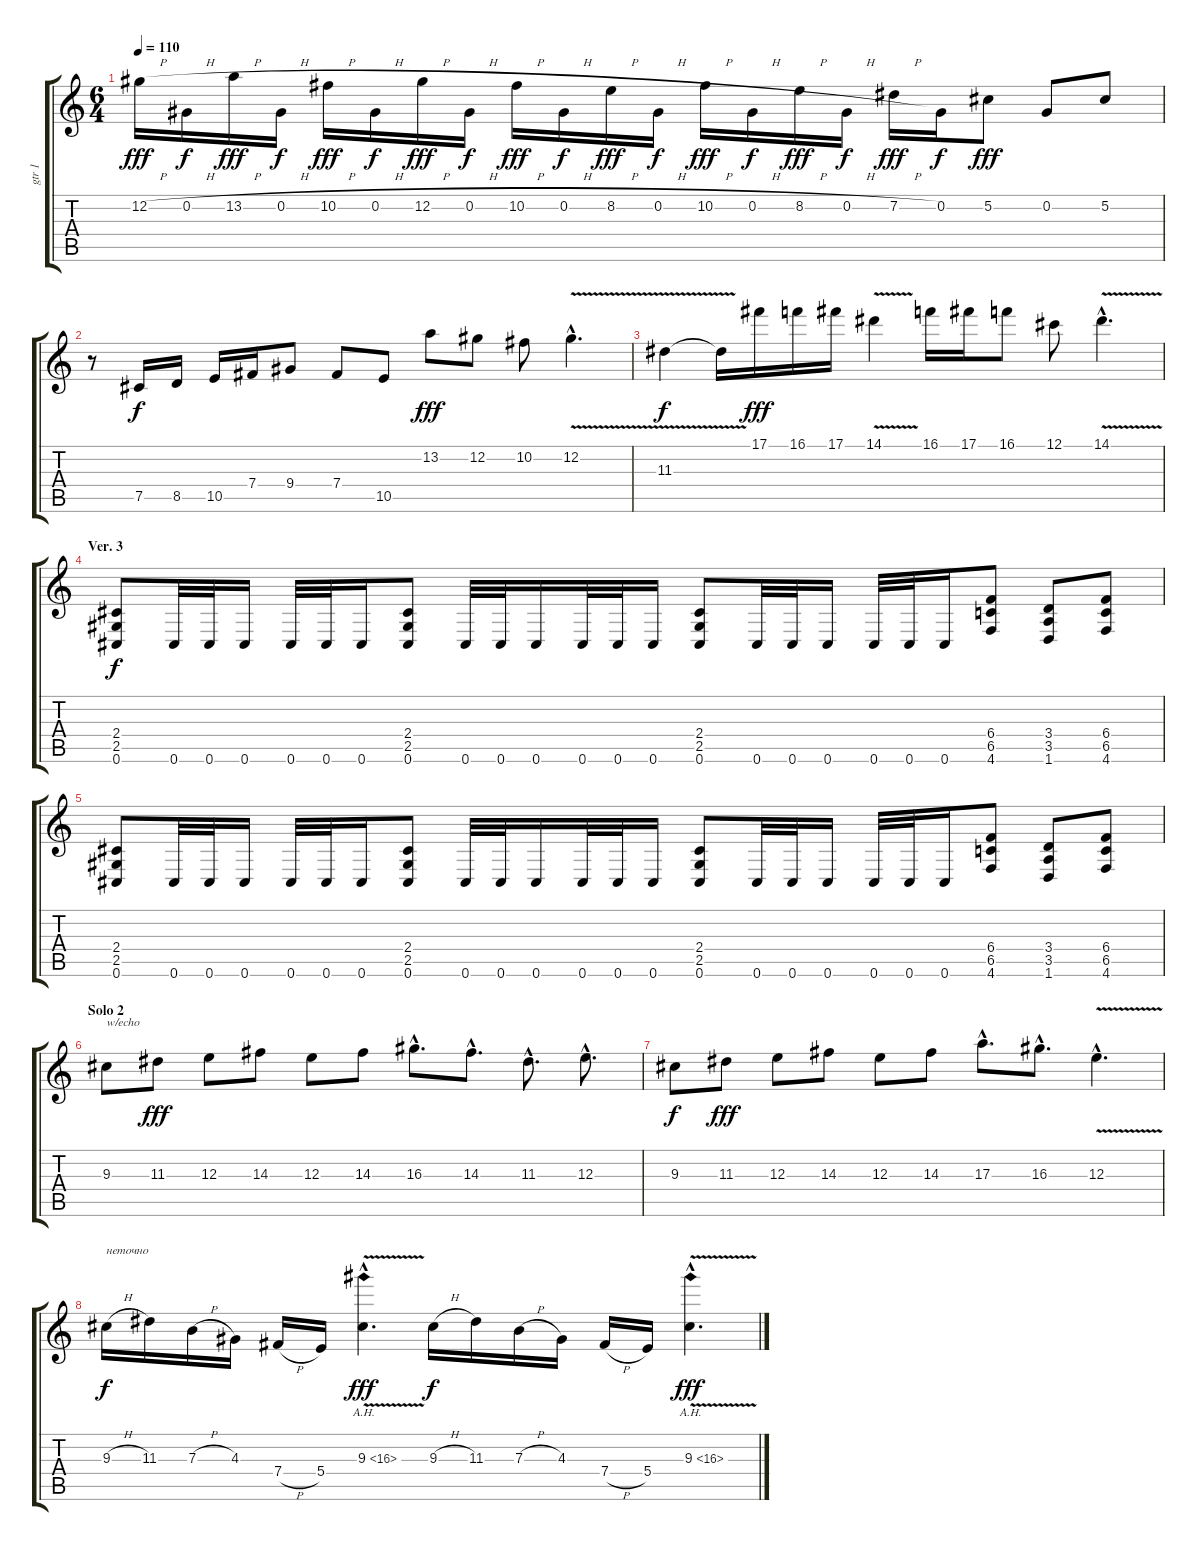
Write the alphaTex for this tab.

\track ("gtr 1" "gtr 1") {instrument distortionguitar}
\staff {score tabs}
\tuning (Db4 Ab3 E3 B2 Gb2 Db2) {hide}
\ts (6 4)
\tempo 110
\clef g2
\ks c
12.2{h}.16{dy fff} 0.2{h}.16{dy f} 13.2{h}.16{dy fff} 0.2{h}.16{dy f} 10.2{h}.16{dy fff} 0.2{h}.16{dy f} 12.2{h}.16{dy fff} 0.2{h}.16{dy f} 10.2{h}.16{dy fff} 0.2{h}.16{dy f} 8.2{h}.16{dy fff} 0.2{h}.16{dy f} 10.2{h}.16{dy fff} 0.2{h}.16{dy f} 8.2{h}.16{dy fff} 0.2{h}.16{dy f} 7.2{h}.16{dy fff} 0.2.16{dy f} 5.2.8{dy fff} 0.2.8 5.2.8 |
r.8 7.5.16{dy f} 8.5.16 10.5.16 7.4.16 9.4.8 7.4.8 10.5.8 13.2.8{dy fff} 12.2.8 10.2.8 12.2{v hac}.4{d} |
11.3{v}.4{dy f} 11.3{t}.16 17.1.16{dy fff} 16.1.16 17.1.16 14.1{v}.4 16.1.16 17.1.16 16.1.8 12.1.8 14.1{v hac}.4{d} |
\section ("" "Ver. 3")
(2.4 2.5 0.6).8{dy f instrument distortionguitar} 0.6.32 0.6.32 0.6.16 0.6.32 0.6.32 0.6.16 (2.4 2.5 0.6).8 0.6.32 0.6.32 0.6.16 0.6.32 0.6.32 0.6.16 (2.4 2.5 0.6).8 0.6.32 0.6.32 0.6.16 0.6.32 0.6.32 0.6.16 (6.4 6.5 4.6).8 (3.4 3.5 1.6).8 (6.4 6.5 4.6).8 |
(2.4 2.5 0.6).8 0.6.32 0.6.32 0.6.16 0.6.32 0.6.32 0.6.16 (2.4 2.5 0.6).8 0.6.32 0.6.32 0.6.16 0.6.32 0.6.32 0.6.16 (2.4 2.5 0.6).8 0.6.32 0.6.32 0.6.16 0.6.32 0.6.32 0.6.16 (6.4 6.5 4.6).8 (3.4 3.5 1.6).8 (6.4 6.5 4.6).8 |
\section ("" "Solo 2")
9.3.8{txt "w/echo" instrument overdrivenguitar} 11.3.8{dy fff} 12.3.8 14.3.8 12.3.8 14.3.8 16.3{hac}.8{d} 14.3{hac}.8{d} 11.3{hac}.8{d} 12.3{hac}.8{d} |
9.3.8{dy f} 11.3.8{dy fff} 12.3.8 14.3.8 12.3.8 14.3.8 17.3{hac}.8{d} 16.3{hac}.8{d} 12.3{v hac}.4{d} |
9.3{h}.16{txt "неточно" dy f} 11.3.16 7.3{h}.16 4.3.16 7.4{h}.16 5.4.16 9.3{ah 7 v hac}.4{d dy fff} 9.3{h}.16{dy f} 11.3.16 7.3{h}.16 4.3.16 7.4{h}.16 5.4.16 9.3{ah 7 v hac}.4{d dy fff}
